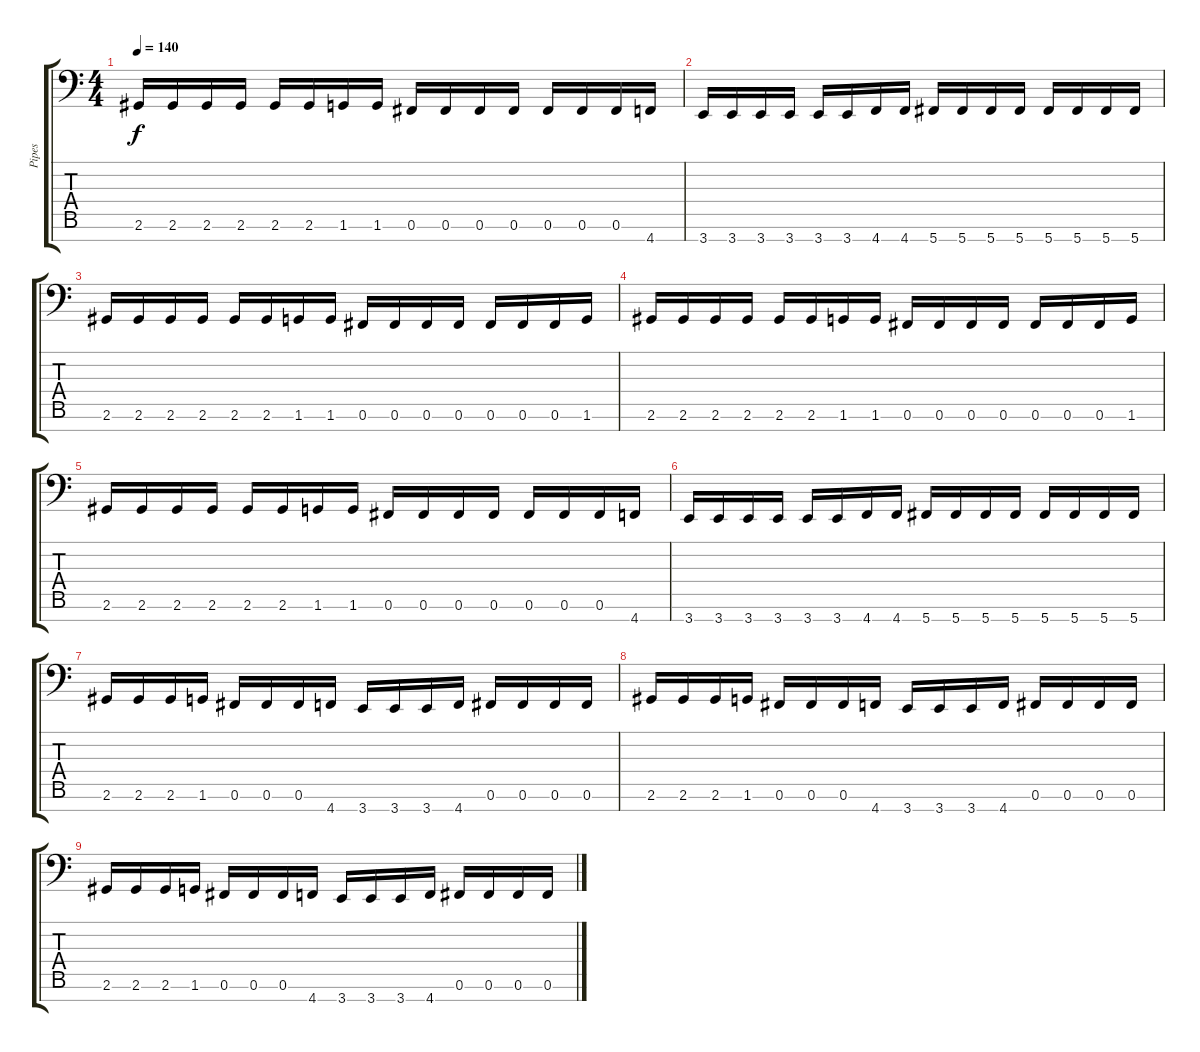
\track ("Pipes" "Pipes") {instrument electricguitarmuted}
\staff {score tabs}
\tuning (Gb3 D3 A2 E2 B1 Gb1 Db1) {hide}
\ts (4 4)
\tempo 140
\clef f4
\ks c
2.6.16{dy f} 2.6.16 2.6.16 2.6.16 2.6.16 2.6.16 1.6.16 1.6.16 0.6.16 0.6.16 0.6.16 0.6.16 0.6.16 0.6.16 0.6.16 4.7.16 |
3.7.16 3.7.16 3.7.16 3.7.16 3.7.16 3.7.16 4.7.16 4.7.16 5.7.16 5.7.16 5.7.16 5.7.16 5.7.16 5.7.16 5.7.16 5.7.16 |
2.6.16 2.6.16 2.6.16 2.6.16 2.6.16 2.6.16 1.6.16 1.6.16 0.6.16 0.6.16 0.6.16 0.6.16 0.6.16 0.6.16 0.6.16 1.6.16 |
2.6.16 2.6.16 2.6.16 2.6.16 2.6.16 2.6.16 1.6.16 1.6.16 0.6.16 0.6.16 0.6.16 0.6.16 0.6.16 0.6.16 0.6.16 1.6.16 |
2.6.16 2.6.16 2.6.16 2.6.16 2.6.16 2.6.16 1.6.16 1.6.16 0.6.16 0.6.16 0.6.16 0.6.16 0.6.16 0.6.16 0.6.16 4.7.16 |
3.7.16 3.7.16 3.7.16 3.7.16 3.7.16 3.7.16 4.7.16 4.7.16 5.7.16 5.7.16 5.7.16 5.7.16 5.7.16 5.7.16 5.7.16 5.7.16 |
2.6.16 2.6.16 2.6.16 1.6.16 0.6.16 0.6.16 0.6.16 4.7.16 3.7.16 3.7.16 3.7.16 4.7.16 0.6.16 0.6.16 0.6.16 0.6.16 |
2.6.16 2.6.16 2.6.16 1.6.16 0.6.16 0.6.16 0.6.16 4.7.16 3.7.16 3.7.16 3.7.16 4.7.16 0.6.16 0.6.16 0.6.16 0.6.16 |
2.6.16 2.6.16 2.6.16 1.6.16 0.6.16 0.6.16 0.6.16 4.7.16 3.7.16 3.7.16 3.7.16 4.7.16 0.6.16 0.6.16 0.6.16 0.6.16
